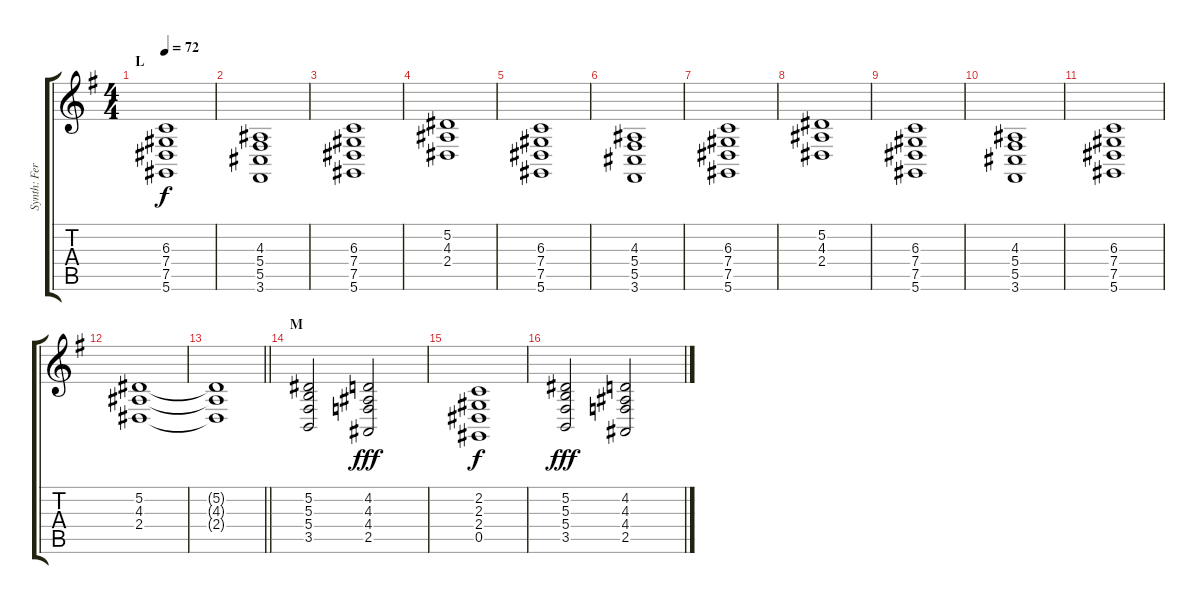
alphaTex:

\track ("Synth: Ferdy" "Synth: Fer") {instrument stringensemble1}
\staff {score tabs}
\tuning (Eb4 Bb3 Gb3 Db3 Ab2 Eb2) {hide}
\ts (4 4)
\section ("" "L")
\tempo 72
\clef g2
\ks g
(6.3 7.4 7.5 5.6).1{dy f} |
(4.3 5.4 5.5 3.6).1 |
(6.3 7.4 7.5 5.6).1 |
(5.2 4.3 2.4).1 |
(6.3 7.4 7.5 5.6).1 |
(4.3 5.4 5.5 3.6).1 |
(6.3 7.4 7.5 5.6).1 |
(5.2 4.3 2.4).1 |
(6.3 7.4 7.5 5.6).1 |
(4.3 5.4 5.5 3.6).1 |
(6.3 7.4 7.5 5.6).1 |
(5.2 4.3 2.4).1 |
\barLineRight lightlight
(5.2{t} 4.3{t} 2.4{t}).1 |
\section ("" "M")
(5.2 5.3 5.4 3.5).2 (4.2 4.3 4.4 2.5).2{dy fff} |
(2.2 2.3 2.4 0.5).1{dy f} |
(5.2 5.3 5.4 3.5).2{dy fff} (4.2 4.3 4.4 2.5).2
